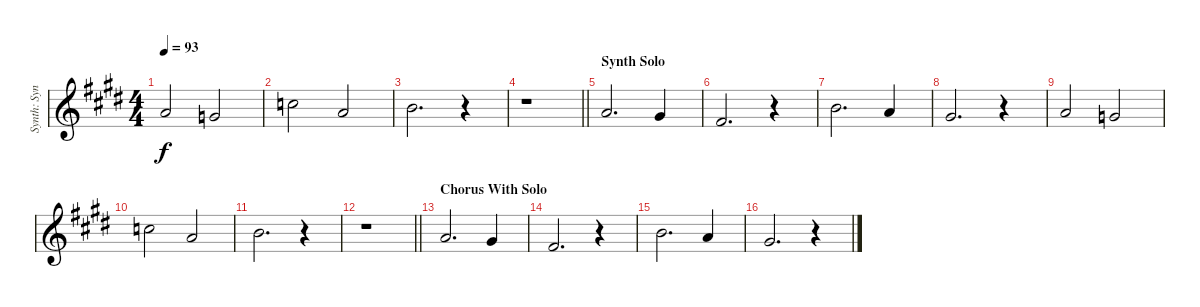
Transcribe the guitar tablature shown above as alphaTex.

\track ("Synth: Synth" "Synth: Syn") {instrument stringensemble2}
\staff {score}
\tuning (E4 B3 G3 D3 A2 E2) {hide}
\ts (4 4)
\tempo 93
\clef g2
\ks c#minor
5.1.2{dy f} 3.1.2 |
8.1.2 5.1.2 |
7.1.2{d} r.4 |
\barLineRight lightlight
r.1 |
\section ("" "Synth Solo")
5.1.2{d} 4.1.4 |
2.1.2{d} r.4 |
7.1.2{d} 5.1.4 |
4.1.2{d} r.4 |
5.1.2 3.1.2 |
8.1.2 5.1.2 |
7.1.2{d} r.4 |
\barLineRight lightlight
r.1 |
\section ("" "Chorus With Solo")
5.1.2{d} 4.1.4 |
2.1.2{d} r.4 |
7.1.2{d} 5.1.4 |
4.1.2{d} r.4
